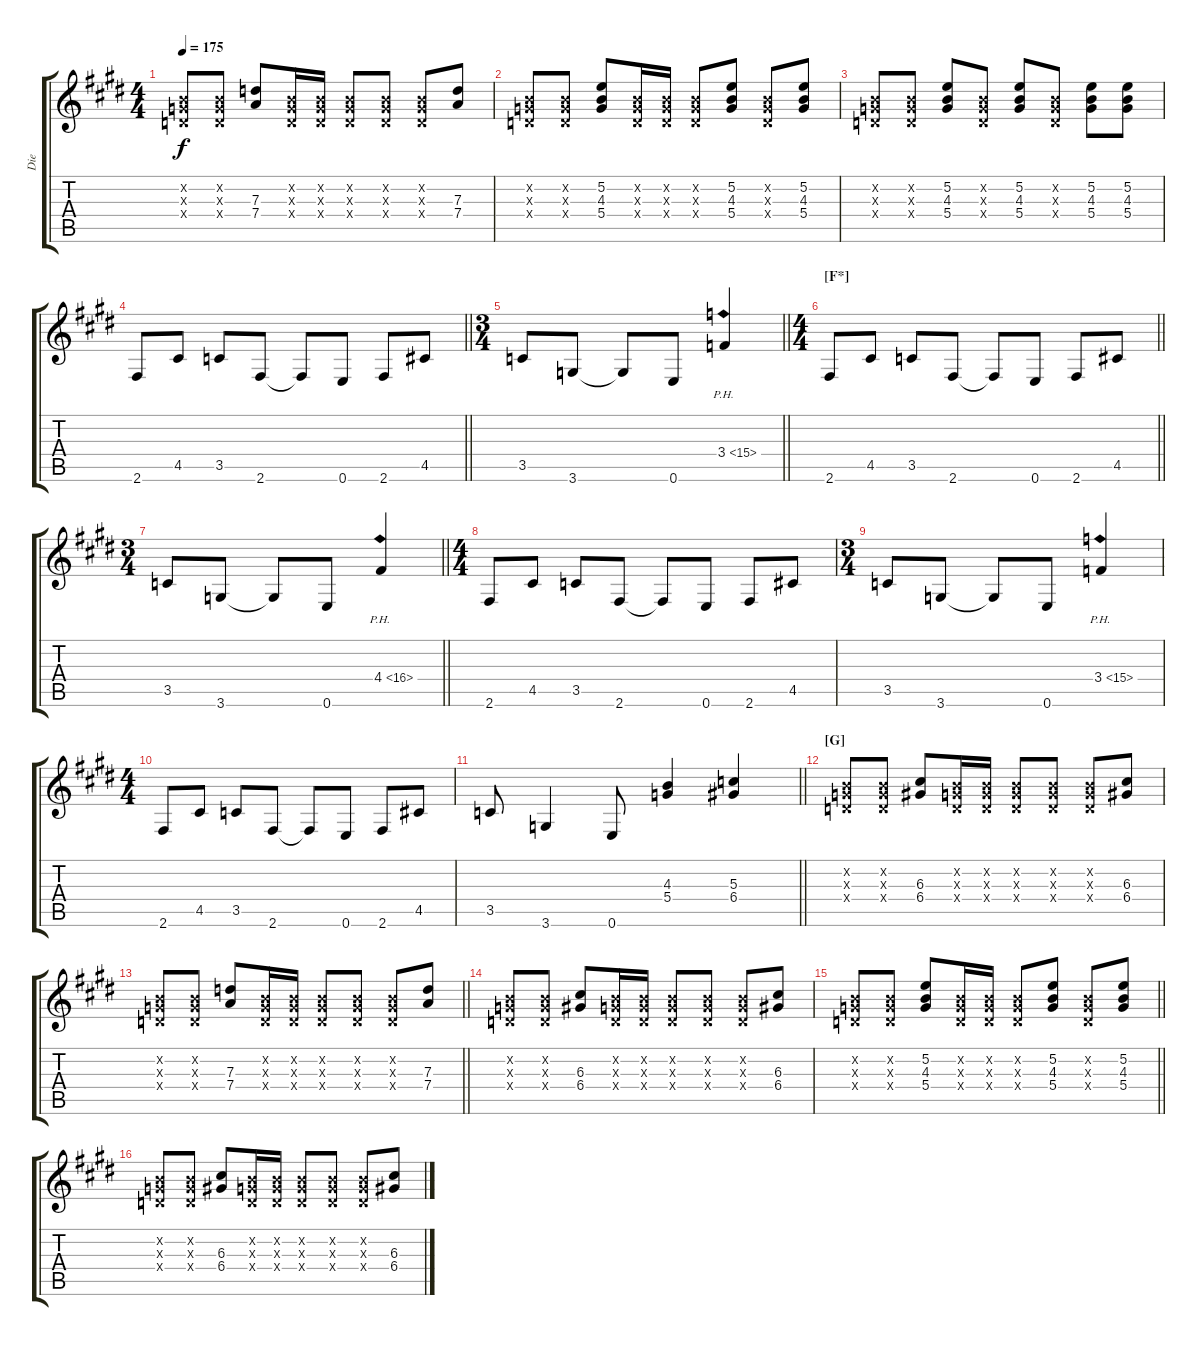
\track ("Die" "Die") {instrument distortionguitar}
\staff {score tabs}
\tuning (E4 B3 G3 D3 A2 E2) {hide}
\ts (4 4)
\tempo 175
\clef g2
\ks c#minor
(0.2{x} 0.3{x} 0.4{x}).8{dy f} (0.2{x} 0.3{x} 0.4{x}).8 (7.3 7.4).8 (0.2{x} 0.3{x} 0.4{x}).16 (0.2{x} 0.3{x} 0.4{x}).16 (0.2{x} 0.3{x} 0.4{x}).8 (0.2{x} 0.3{x} 0.4{x}).8 (0.2{x} 0.3{x} 0.4{x}).8 (7.3 7.4).8 |
(0.2{x} 0.3{x} 0.4{x}).8 (0.2{x} 0.3{x} 0.4{x}).8 (5.2 4.3 5.4).8 (0.2{x} 0.3{x} 0.4{x}).16 (0.2{x} 0.3{x} 0.4{x}).16 (0.2{x} 0.3{x} 0.4{x}).8 (5.2 4.3 5.4).8 (0.2{x} 0.3{x} 0.4{x}).8 (5.2 4.3 5.4).8 |
(0.2{x} 0.3{x} 0.4{x}).8 (0.2{x} 0.3{x} 0.4{x}).8 (5.2 4.3 5.4).8 (0.2{x} 0.3{x} 0.4{x}).8 (5.2 4.3 5.4).8 (0.2{x} 0.3{x} 0.4{x}).8 (5.2 4.3 5.4).8 (5.2 4.3 5.4).8 |
\barLineRight lightlight
2.6.8{balance 8} 4.5.8 3.5.8 2.6.8 2.6{t}.8 0.6.8 2.6.8 4.5.8 |
\ts (3 4)
\barLineRight lightlight
3.5.8 3.6.8 3.6{t}.8 0.6.8 3.4{ph 12}.4 |
\ts (4 4)
\section ("" "[F*]")
\barLineRight lightlight
2.6.8 4.5.8 3.5.8 2.6.8 2.6{t}.8 0.6.8 2.6.8 4.5.8 |
\ts (3 4)
\barLineRight lightlight
3.5.8 3.6.8 3.6{t}.8 0.6.8 4.4{ph 12}.4 |
\ts (4 4)
2.6.8 4.5.8 3.5.8 2.6.8 2.6{t}.8 0.6.8 2.6.8 4.5.8 |
\ts (3 4)
3.5.8 3.6.8 3.6{t}.8 0.6.8 3.4{ph 12}.4 |
\ts (4 4)
2.6.8 4.5.8 3.5.8 2.6.8 2.6{t}.8 0.6.8 2.6.8 4.5.8 |
\barLineRight lightlight
3.5.8 3.6.4 0.6.8 (4.3 5.4).4 (5.3 6.4).4 |
\section ("" "[G]")
(0.2{x} 0.3{x} 0.4{x}).8{volume 13 balance 13} (0.2{x} 0.3{x} 0.4{x}).8 (6.3 6.4).8 (0.2{x} 0.3{x} 0.4{x}).16 (0.2{x} 0.3{x} 0.4{x}).16 (0.2{x} 0.3{x} 0.4{x}).8 (0.2{x} 0.3{x} 0.4{x}).8 (0.2{x} 0.3{x} 0.4{x}).8 (6.3 6.4).8 |
\barLineRight lightlight
(0.2{x} 0.3{x} 0.4{x}).8 (0.2{x} 0.3{x} 0.4{x}).8 (7.3 7.4).8 (0.2{x} 0.3{x} 0.4{x}).16 (0.2{x} 0.3{x} 0.4{x}).16 (0.2{x} 0.3{x} 0.4{x}).8 (0.2{x} 0.3{x} 0.4{x}).8 (0.2{x} 0.3{x} 0.4{x}).8 (7.3 7.4).8 |
(0.2{x} 0.3{x} 0.4{x}).8 (0.2{x} 0.3{x} 0.4{x}).8 (6.3 6.4).8 (0.2{x} 0.3{x} 0.4{x}).16 (0.2{x} 0.3{x} 0.4{x}).16 (0.2{x} 0.3{x} 0.4{x}).8 (0.2{x} 0.3{x} 0.4{x}).8 (0.2{x} 0.3{x} 0.4{x}).8 (6.3 6.4).8 |
\barLineRight lightlight
(0.2{x} 0.3{x} 0.4{x}).8 (0.2{x} 0.3{x} 0.4{x}).8 (5.2 4.3 5.4).8 (0.2{x} 0.3{x} 0.4{x}).16 (0.2{x} 0.3{x} 0.4{x}).16 (0.2{x} 0.3{x} 0.4{x}).8 (5.2 4.3 5.4).8 (0.2{x} 0.3{x} 0.4{x}).8 (5.2 4.3 5.4).8 |
(0.2{x} 0.3{x} 0.4{x}).8 (0.2{x} 0.3{x} 0.4{x}).8 (6.3 6.4).8 (0.2{x} 0.3{x} 0.4{x}).16 (0.2{x} 0.3{x} 0.4{x}).16 (0.2{x} 0.3{x} 0.4{x}).8 (0.2{x} 0.3{x} 0.4{x}).8 (0.2{x} 0.3{x} 0.4{x}).8 (6.3 6.4).8
